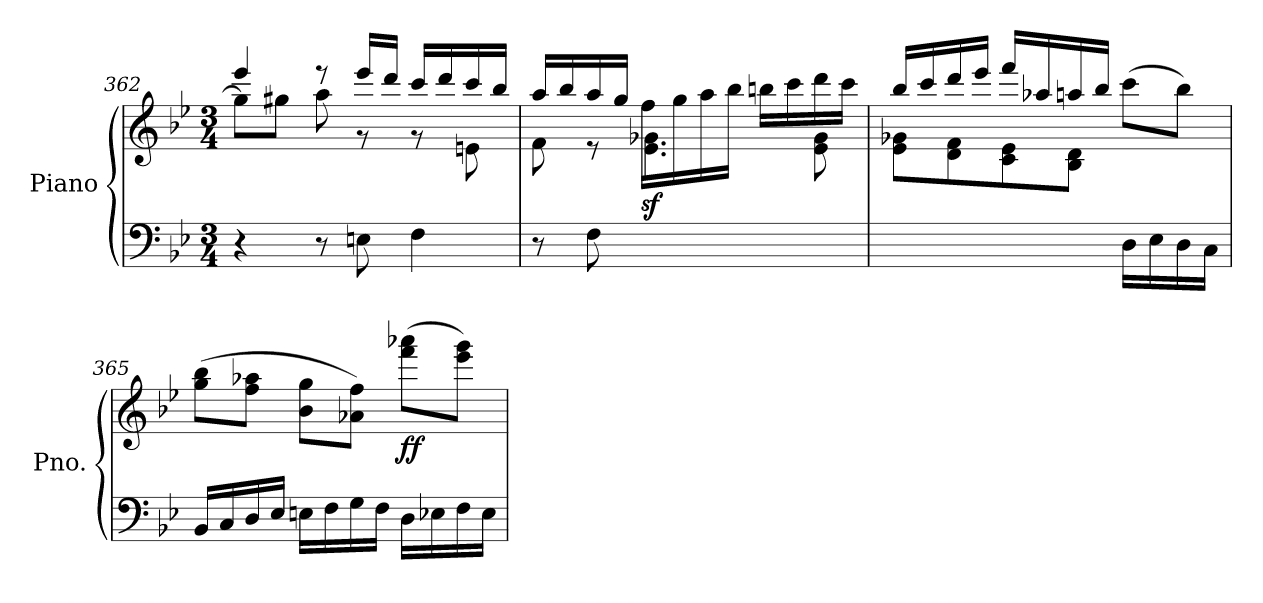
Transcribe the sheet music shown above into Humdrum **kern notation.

**kern	**kern	**dynam
*part1	*part1	*part1
*staff2	*staff1	*staff1/2
*I"Piano	*	*
*I'Pno.	*	*
*clefF4	*clefG2	*
*k[b-e-]	*k[b-e-]	*
*M3/4	*M3/4	*
=362	=362	=362
*	*^	*
4r	4eee-/	8gg\L]	.
.	.	8gg#X\J	.
8r	8r	8aa\	.
8En\	16eee-/LL	8r	.
.	16ddd/JJ	.	.
4F\	16ccc/LL	8r	.
.	16ddd/	.	.
.	16ccc/	8en\	.
.	16bb-/JJ	.	.
!!LO:LB:g=z
=363	=363	=363	=363
*	*	*^	*
8r	16aa/LL	8f\	4ryy	.
.	16bb-/	.	.	.
8F\	16aa/	8r	.	.
.	16gg/JJ	.	.	.
!	!	!	!	!LO:DY:a=2
2ryy	16ff\LL	2ryy	4.e-\ 4.g-X\	sf
.	16gg\	.	.	.
.	16aa\	.	.	.
.	16bb-\JJ	.	.	.
.	16bbn\LL	.	.	.
.	16ccc\	.	.	.
.	16ddd\	.	8e-\ 8g-\	.
.	16ccc\JJ	.	.	.
*	*	*v	*v	*
=364	=364	=364	=364
2ryy	16bb-/LL	8e-\ 8g-X\L	.
.	16ccc/	.	.
.	16ddd/	8d\ 8f\	.
.	16eee-/JJ	.	.
.	16fff/LL	8c\ 8e-\	.
.	16aa-X/	.	.
.	16aan/	8B-\ 8d\J	.
.	16bb-/JJ	.	.
16D\LL	(8ccc\L	4ryy	.
16E-\	.	.	.
16D\	8bb-\J)	.	.
16C\JJ	.	.	.
*	*v	*v	*
!!LO:LB:g=z
=365	=365	=365
16BB-/LL	(8gg\ 8bb-\L	.
16C/	.	.
16D/	8ff\ 8aa-X\J	.
16E-/JJ	.	.
16En\LL	8b-\ 8gg\L	.
16F\	.	.
16G\	8a-X\ 8ff\J)	.
16F\JJ	.	.
!	!	!LO:DY:b
16D\LL	(8fff\ 8aaa-X\L	ff
16E-X\	.	.
16F\	8eee-\ 8ggg\J)	.
16E-\JJ	.	.
=	=	=
*-	*-	*-
